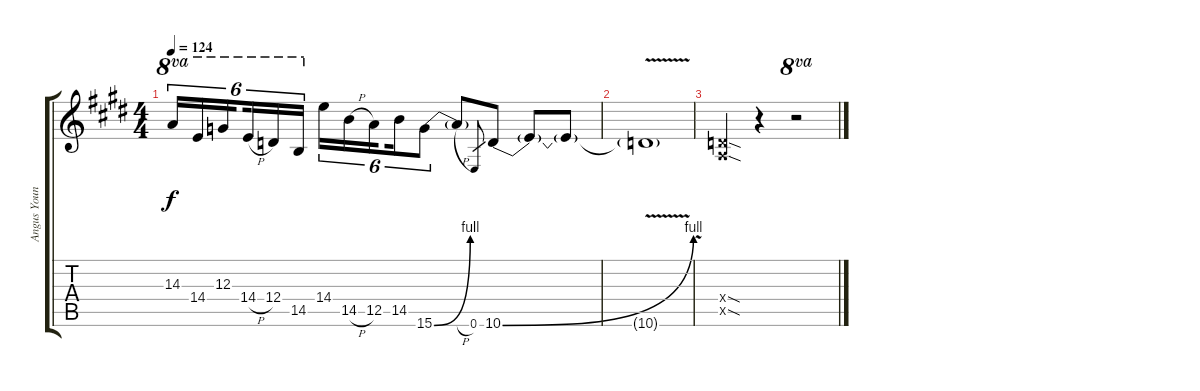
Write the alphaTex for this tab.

\track ("Angus Young (Lead Guitar)" "Angus Youn") {instrument overdrivenguitar}
\staff {score tabs}
\tuning (E4 B3 G3 D3 A2 E2) {hide}
\ts (4 4)
\tempo 124
\clef g2
\ks e
14.3.16{tu (6 4) ot 8va dy f} 14.4.16{tu (6 4) ot 8va} 12.3.16{tu (6 4) ot 8va beam splitsecondary} 14.4{h}.16{tu (6 4) ot 8va} 12.4.16{tu (6 4) ot 8va} 14.5.16{tu (6 4) ot 8va} 14.4.16{tu (6 4)} 14.5{h}.16{tu (6 4)} 12.5.16{tu (6 4) beam splitsecondary} 14.5.16{tu (6 4)} 15.6{be (bend 0 0 60 4)}.8{tu (6 4)} 15.6{h t}.8 0.6.8{gr} 10.6{be (bend 0 0 60 4)}.8 10.6{t}.8 10.6{t}.8 |
10.6{v t}.1 |
(0.4{sod x} 0.5{sod x}).4 r.4 r.2{ot 8va}
